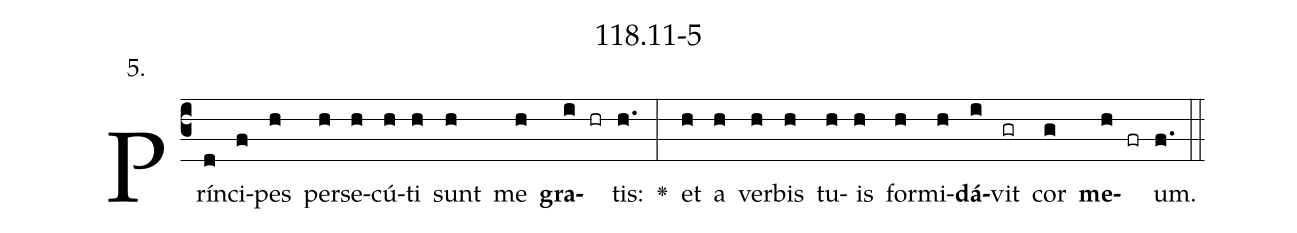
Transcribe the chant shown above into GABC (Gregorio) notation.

name: 118.11-5;
annotation: 5.;
%%
(c3)Prín(d)ci(f)pes(h) per(h)se(h)cú(h)ti(h) sunt(h) me(h) <b>gra</b>(i hr)tis:(h.) <v>\greheightstar</v>(:) et(h) a(h) ver(h)bis(h) tu(h)is(h) for(h)mi(h)<b>dá</b>(i)vit(gr) cor(g) <b>me</b>(h fr)um.(f.) (::)


%E(h) u(h) o(i) u(g) a(h) e.(f.) (::)
